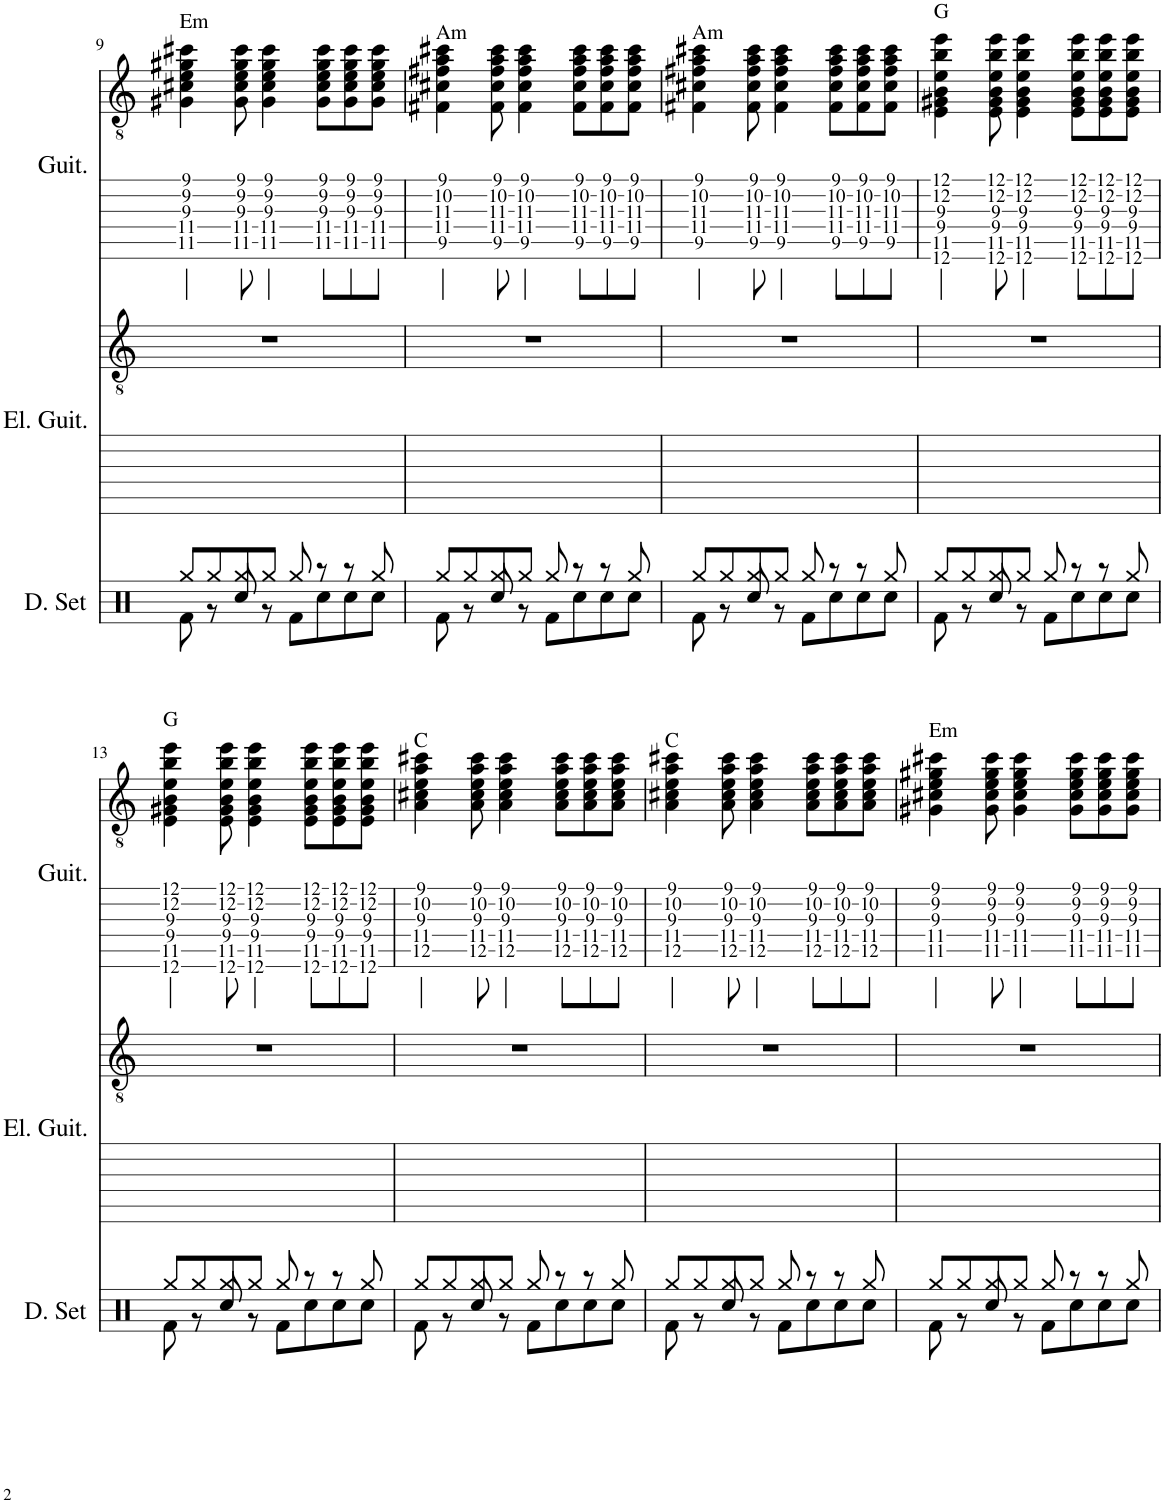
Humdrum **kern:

**kern	**kern	**kern	**kern	**kern
*part3	*part2	*part2	*part1	*part1
*staff5	*staff4	*staff3	*staff2	*staff1
*I"架子鼓	*I"电子吉他	*	*I"原音吉他	*
!!LO:PB:g=z
*clefX	*	*clefGv2	*	*clefGv2
*k[]	*k[]	*k[]	*k[]	*k[]
*M4/4	*M4/4	*M4/4	*M4/4	*M4/4
=9	=9	=9	=9	=9
*^	*	*	*	*
!	!	!	!	!	!LO:TX:a:t=Em
8Rgg/L	8Rf\	1r	1r	4G#\ 4c#\ 4e\ 4g#\ 4cc#\	4G#X\ 4c#X\ 4e\ 4g#X\ 4cc#X\
8Rgg/	8r	.	.	.	.
8Rgg/	8Rcc/	.	.	8G#\ 8c#\ 8e\ 8g#\ 8cc#\	8G#\ 8c#\ 8e\ 8g#\ 8cc#\
8Rgg/J	8r	.	.	4G#\ 4c#\ 4e\ 4g#\ 4cc#\	4G#\ 4c#\ 4e\ 4g#\ 4cc#\
8Rgg/	8Rf\L	.	.	.	.
8r	8Rcc\	.	.	8G#\ 8c#\ 8e\ 8g#\ 8cc#\L	8G#\ 8c#\ 8e\ 8g#\ 8cc#\L
8r	8Rcc\	.	.	8G#\ 8c#\ 8e\ 8g#\ 8cc#\	8G#\ 8c#\ 8e\ 8g#\ 8cc#\
8Rgg/	8Rcc\J	.	.	8G#\ 8c#\ 8e\ 8g#\ 8cc#\J	8G#\ 8c#\ 8e\ 8g#\ 8cc#\J
=10	=10	=10	=10	=10	=10
!	!	!	!	!	!LO:TX:a:t=Am
8Rgg/L	8Rf\	1r	1r	4F#\ 4c#\ 4f#\ 4a\ 4cc#\	4F#X\ 4c#X\ 4f#X\ 4a\ 4cc#X\
8Rgg/	8r	.	.	.	.
8Rgg/	8Rcc/	.	.	8F#\ 8c#\ 8f#\ 8a\ 8cc#\	8F#\ 8c#\ 8f#\ 8a\ 8cc#\
8Rgg/J	8r	.	.	4F#\ 4c#\ 4f#\ 4a\ 4cc#\	4F#\ 4c#\ 4f#\ 4a\ 4cc#\
8Rgg/	8Rf\L	.	.	.	.
8r	8Rcc\	.	.	8F#\ 8c#\ 8f#\ 8a\ 8cc#\L	8F#\ 8c#\ 8f#\ 8a\ 8cc#\L
8r	8Rcc\	.	.	8F#\ 8c#\ 8f#\ 8a\ 8cc#\	8F#\ 8c#\ 8f#\ 8a\ 8cc#\
8Rgg/	8Rcc\J	.	.	8F#\ 8c#\ 8f#\ 8a\ 8cc#\J	8F#\ 8c#\ 8f#\ 8a\ 8cc#\J
=11	=11	=11	=11	=11	=11
!	!	!	!	!	!LO:TX:a:t=Am
8Rgg/L	8Rf\	1r	1r	4F#\ 4c#\ 4f#\ 4a\ 4cc#\	4F#X\ 4c#X\ 4f#X\ 4a\ 4cc#X\
8Rgg/	8r	.	.	.	.
8Rgg/	8Rcc/	.	.	8F#\ 8c#\ 8f#\ 8a\ 8cc#\	8F#\ 8c#\ 8f#\ 8a\ 8cc#\
8Rgg/J	8r	.	.	4F#\ 4c#\ 4f#\ 4a\ 4cc#\	4F#\ 4c#\ 4f#\ 4a\ 4cc#\
8Rgg/	8Rf\L	.	.	.	.
8r	8Rcc\	.	.	8F#\ 8c#\ 8f#\ 8a\ 8cc#\L	8F#\ 8c#\ 8f#\ 8a\ 8cc#\L
8r	8Rcc\	.	.	8F#\ 8c#\ 8f#\ 8a\ 8cc#\	8F#\ 8c#\ 8f#\ 8a\ 8cc#\
8Rgg/	8Rcc\J	.	.	8F#\ 8c#\ 8f#\ 8a\ 8cc#\J	8F#\ 8c#\ 8f#\ 8a\ 8cc#\J
=12	=12	=12	=12	=12	=12
!	!	!	!	!	!LO:TX:a:t=G
8Rgg/L	8Rf\	1r	1r	4E\ 4G#\ 4B\ 4e\ 4b\ 4ee\	4E\ 4G#X\ 4B\ 4e\ 4b\ 4ee\
8Rgg/	8r	.	.	.	.
8Rgg/	8Rcc/	.	.	8E\ 8G#\ 8B\ 8e\ 8b\ 8ee\	8E\ 8G#\ 8B\ 8e\ 8b\ 8ee\
8Rgg/J	8r	.	.	4E\ 4G#\ 4B\ 4e\ 4b\ 4ee\	4E\ 4G#\ 4B\ 4e\ 4b\ 4ee\
8Rgg/	8Rf\L	.	.	.	.
8r	8Rcc\	.	.	8E\ 8G#\ 8B\ 8e\ 8b\ 8ee\L	8E\ 8G#\ 8B\ 8e\ 8b\ 8ee\L
8r	8Rcc\	.	.	8E\ 8G#\ 8B\ 8e\ 8b\ 8ee\	8E\ 8G#\ 8B\ 8e\ 8b\ 8ee\
8Rgg/	8Rcc\J	.	.	8E\ 8G#\ 8B\ 8e\ 8b\ 8ee\J	8E\ 8G#\ 8B\ 8e\ 8b\ 8ee\J
!!LO:LB:g=z
=13	=13	=13	=13	=13	=13
!	!	!	!	!	!LO:TX:a:t=G
8Rgg/L	8Rf\	1r	1r	4E\ 4G#\ 4B\ 4e\ 4b\ 4ee\	4E\ 4G#X\ 4B\ 4e\ 4b\ 4ee\
8Rgg/	8r	.	.	.	.
8Rgg/	8Rcc/	.	.	8E\ 8G#\ 8B\ 8e\ 8b\ 8ee\	8E\ 8G#\ 8B\ 8e\ 8b\ 8ee\
8Rgg/J	8r	.	.	4E\ 4G#\ 4B\ 4e\ 4b\ 4ee\	4E\ 4G#\ 4B\ 4e\ 4b\ 4ee\
8Rgg/	8Rf\L	.	.	.	.
8r	8Rcc\	.	.	8E\ 8G#\ 8B\ 8e\ 8b\ 8ee\L	8E\ 8G#\ 8B\ 8e\ 8b\ 8ee\L
8r	8Rcc\	.	.	8E\ 8G#\ 8B\ 8e\ 8b\ 8ee\	8E\ 8G#\ 8B\ 8e\ 8b\ 8ee\
8Rgg/	8Rcc\J	.	.	8E\ 8G#\ 8B\ 8e\ 8b\ 8ee\J	8E\ 8G#\ 8B\ 8e\ 8b\ 8ee\J
=14	=14	=14	=14	=14	=14
!	!	!	!	!	!LO:TX:a:t=C
8Rgg/L	8Rf\	1r	1r	4A\ 4c#\ 4e\ 4a\ 4cc#\	4A\ 4c#X\ 4e\ 4a\ 4cc#X\
8Rgg/	8r	.	.	.	.
8Rgg/	8Rcc/	.	.	8A\ 8c#\ 8e\ 8a\ 8cc#\	8A\ 8c#\ 8e\ 8a\ 8cc#\
8Rgg/J	8r	.	.	4A\ 4c#\ 4e\ 4a\ 4cc#\	4A\ 4c#\ 4e\ 4a\ 4cc#\
8Rgg/	8Rf\L	.	.	.	.
8r	8Rcc\	.	.	8A\ 8c#\ 8e\ 8a\ 8cc#\L	8A\ 8c#\ 8e\ 8a\ 8cc#\L
8r	8Rcc\	.	.	8A\ 8c#\ 8e\ 8a\ 8cc#\	8A\ 8c#\ 8e\ 8a\ 8cc#\
8Rgg/	8Rcc\J	.	.	8A\ 8c#\ 8e\ 8a\ 8cc#\J	8A\ 8c#\ 8e\ 8a\ 8cc#\J
=15	=15	=15	=15	=15	=15
!	!	!	!	!	!LO:TX:a:t=C
8Rgg/L	8Rf\	1r	1r	4A\ 4c#\ 4e\ 4a\ 4cc#\	4A\ 4c#X\ 4e\ 4a\ 4cc#X\
8Rgg/	8r	.	.	.	.
8Rgg/	8Rcc/	.	.	8A\ 8c#\ 8e\ 8a\ 8cc#\	8A\ 8c#\ 8e\ 8a\ 8cc#\
8Rgg/J	8r	.	.	4A\ 4c#\ 4e\ 4a\ 4cc#\	4A\ 4c#\ 4e\ 4a\ 4cc#\
8Rgg/	8Rf\L	.	.	.	.
8r	8Rcc\	.	.	8A\ 8c#\ 8e\ 8a\ 8cc#\L	8A\ 8c#\ 8e\ 8a\ 8cc#\L
8r	8Rcc\	.	.	8A\ 8c#\ 8e\ 8a\ 8cc#\	8A\ 8c#\ 8e\ 8a\ 8cc#\
8Rgg/	8Rcc\J	.	.	8A\ 8c#\ 8e\ 8a\ 8cc#\J	8A\ 8c#\ 8e\ 8a\ 8cc#\J
=16	=16	=16	=16	=16	=16
!	!	!	!	!	!LO:TX:a:t=Em
8Rgg/L	8Rf\	1r	1r	4G#\ 4c#\ 4e\ 4g#\ 4cc#\	4G#X\ 4c#X\ 4e\ 4g#X\ 4cc#X\
8Rgg/	8r	.	.	.	.
8Rgg/	8Rcc/	.	.	8G#\ 8c#\ 8e\ 8g#\ 8cc#\	8G#\ 8c#\ 8e\ 8g#\ 8cc#\
8Rgg/J	8r	.	.	4G#\ 4c#\ 4e\ 4g#\ 4cc#\	4G#\ 4c#\ 4e\ 4g#\ 4cc#\
8Rgg/	8Rf\L	.	.	.	.
8r	8Rcc\	.	.	8G#\ 8c#\ 8e\ 8g#\ 8cc#\L	8G#\ 8c#\ 8e\ 8g#\ 8cc#\L
8r	8Rcc\	.	.	8G#\ 8c#\ 8e\ 8g#\ 8cc#\	8G#\ 8c#\ 8e\ 8g#\ 8cc#\
8Rgg/	8Rcc\J	.	.	8G#\ 8c#\ 8e\ 8g#\ 8cc#\J	8G#\ 8c#\ 8e\ 8g#\ 8cc#\J
*v	*v	*	*	*	*
=	=	=	=	=
*-	*-	*-	*-	*-
